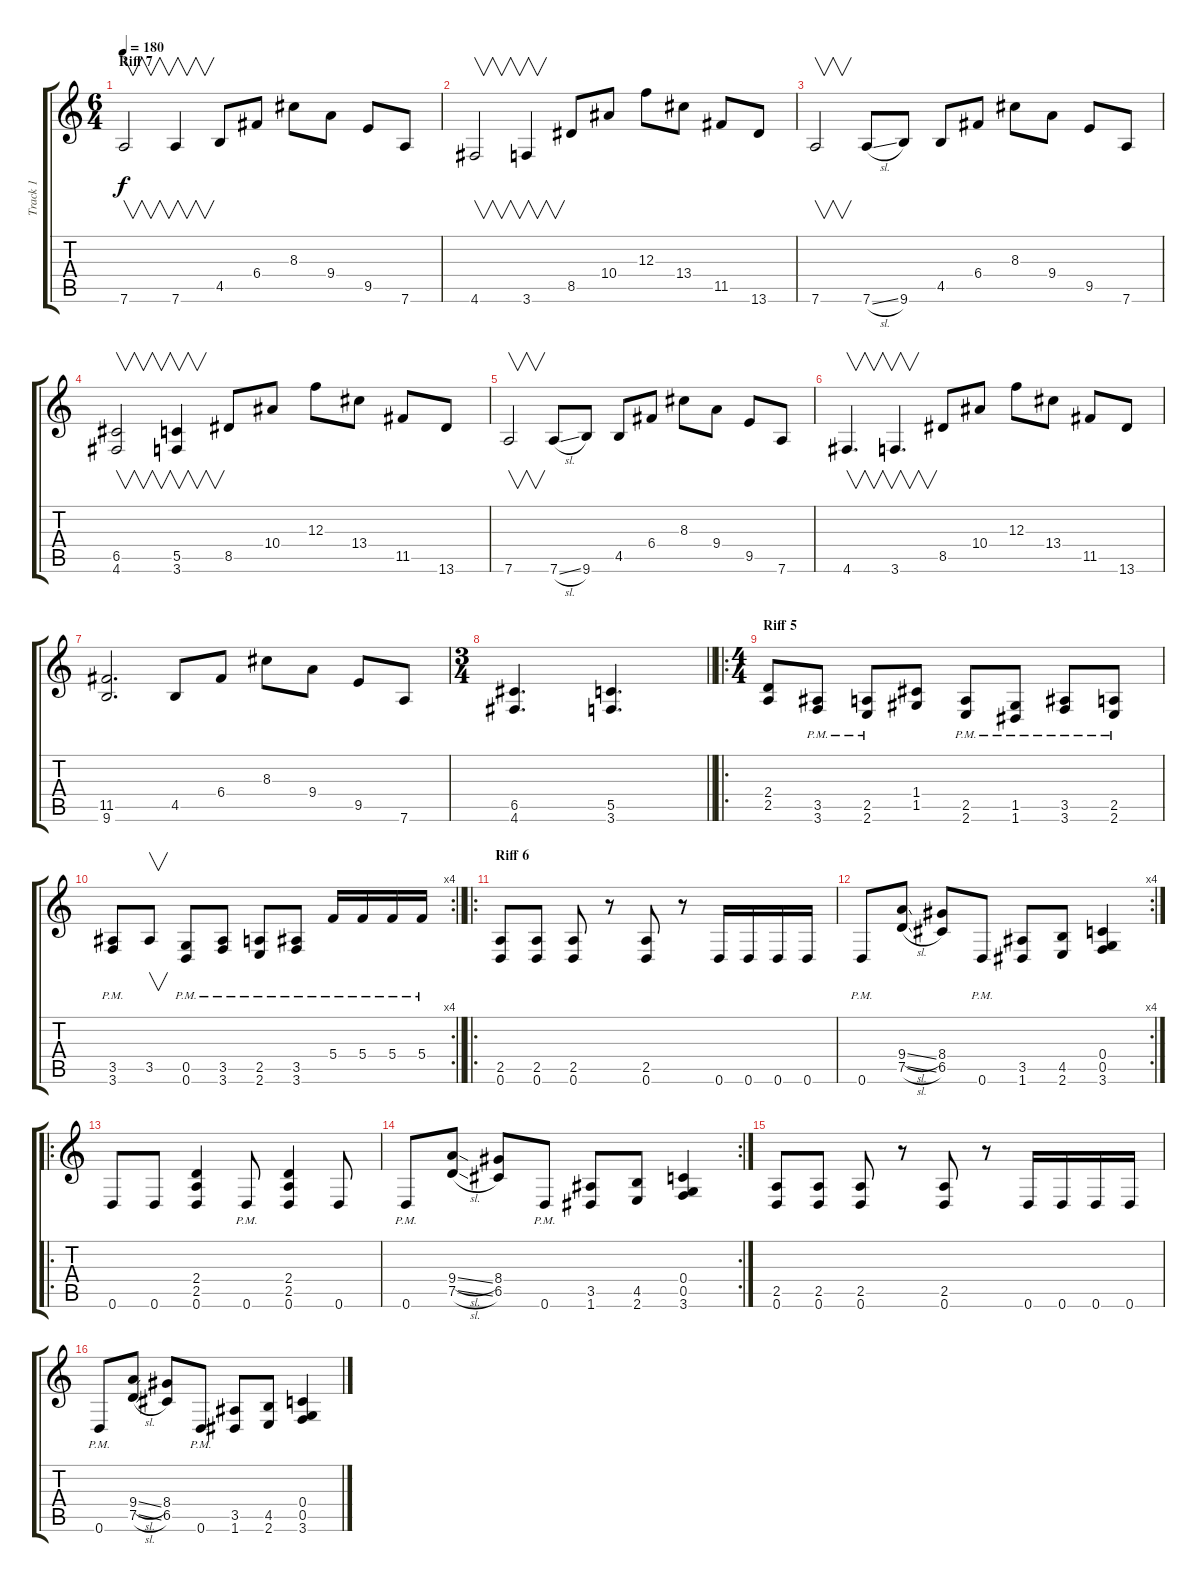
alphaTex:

\track ("Track 1" "Track 1") {instrument distortionguitar}
\staff {score tabs}
\tuning (D4 A3 F3 C3 G2 D2) {hide}
\ts (6 4)
\section ("" "Riff 7")
\tempo 180
\clef g2
\ks c
7.6.2{v dy f} 7.6.4{v} 4.5.8 6.4.8 8.3.8 9.4.8 9.5.8 7.6.8 |
4.6.2{v} 3.6.4{v} 8.5.8 10.4.8 12.3.8 13.4.8 11.5.8 13.6.8 |
7.6.2{v} 7.6{sl}.8 9.6.8 4.5.8 6.4.8 8.3.8 9.4.8 9.5.8 7.6.8 |
(6.5 4.6).2{v} (5.5 3.6).4{v} 8.5.8 10.4.8 12.3.8 13.4.8 11.5.8 13.6.8 |
7.6.2{v} 7.6{sl}.8 9.6.8 4.5.8 6.4.8 8.3.8 9.4.8 9.5.8 7.6.8 |
4.6.4{v d} 3.6.4{v d} 8.5.8 10.4.8 12.3.8 13.4.8 11.5.8 13.6.8 |
(11.5 9.6).2{d} 4.5.8 6.4.8 8.3.8 9.4.8 9.5.8 7.6.8 |
\ts (3 4)
\barLineRight lightlight
(6.5 4.6).4{d} (5.5 3.6).4{d} |
\ro
\ts (4 4)
\section ("" "Riff 5")
(2.4 2.5).8 (3.5{pm} 3.6{pm}).8 (2.5{pm} 2.6{pm}).8 (1.4 1.5).8 (2.5{pm} 2.6{pm}).8 (1.5{pm} 1.6{pm}).8 (3.5{pm} 3.6{pm}).8 (2.5{pm} 2.6{pm}).8 |
\rc 4
\barLineRight lightlight
(3.5{pm} 3.6{pm}).8 3.5.8{v instrument guitarharmonics} (0.5{pm} 0.6{pm}).8{instrument distortionguitar} (3.5{pm} 3.6{pm}).8 (2.5{pm} 2.6{pm}).8 (3.5{pm} 3.6{pm}).8 5.4{pm}.16 5.4{pm}.16 5.4{pm}.16 5.4{pm}.16 |
\ro
\section ("" "Riff 6")
(2.5 0.6).8 (2.5 0.6).8 (2.5 0.6).8 r.8 (2.5 0.6).8 r.8 0.6.16 0.6.16 0.6.16 0.6.16 |
\rc 4
0.6{pm}.8 (9.4{sl} 7.5{sl}).8 (8.4 6.5).8 0.6{pm}.8 (3.5 1.6).8 (4.5 2.6).8 (0.4 0.5 3.6).4 |
\ro
0.6.8 0.6.8 (2.4 2.5 0.6).4 0.6{pm}.8 (2.4 2.5 0.6).4 0.6.8 |
\rc 2
0.6{pm}.8 (9.4{sl} 7.5{sl}).8 (8.4 6.5).8 0.6{pm}.8 (3.5 1.6).8 (4.5 2.6).8 (0.4 0.5 3.6).4 |
(2.5 0.6).8 (2.5 0.6).8 (2.5 0.6).8 r.8 (2.5 0.6).8 r.8 0.6.16 0.6.16 0.6.16 0.6.16 |
0.6{pm}.8 (9.4{sl} 7.5{sl}).8 (8.4 6.5).8 0.6{pm}.8 (3.5 1.6).8 (4.5 2.6).8 (0.4 0.5 3.6).4
